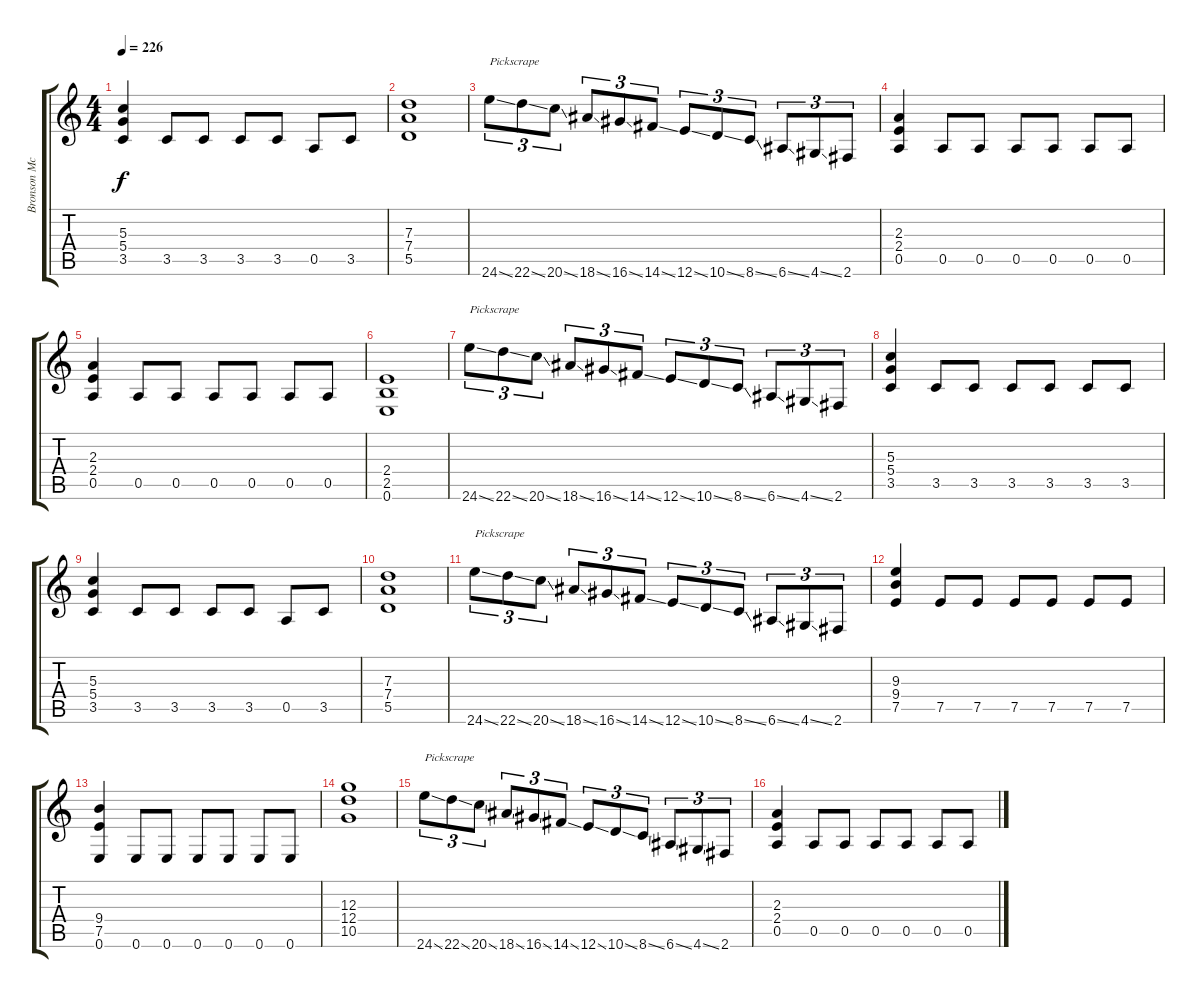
\track ("Bronson McDowall (Guitar)" "Bronson Mc") {instrument overdrivenguitar}
\staff {score tabs}
\tuning (E4 B3 G3 D3 A2 E2) {hide}
\ts (4 4)
\tempo 226
\clef g2
\ks c
(5.3 5.4 3.5).4{dy f} 3.5.8 3.5.8 3.5.8 3.5.8 0.5.8 3.5.8 |
(7.3 7.4 5.5).1 |
24.6{ss}.8{tu (3 2) txt "Pickscrape"} 22.6{ss}.8{tu (3 2)} 20.6{ss}.8{tu (3 2)} 18.6{ss}.8{tu (3 2)} 16.6{ss}.8{tu (3 2)} 14.6{ss}.8{tu (3 2)} 12.6{ss}.8{tu (3 2)} 10.6{ss}.8{tu (3 2)} 8.6{ss}.8{tu (3 2)} 6.6{ss}.8{tu (3 2)} 4.6{ss}.8{tu (3 2)} 2.6.8{tu (3 2)} |
(2.3 2.4 0.5).4 0.5.8 0.5.8 0.5.8 0.5.8 0.5.8 0.5.8 |
(2.3 2.4 0.5).4 0.5.8 0.5.8 0.5.8 0.5.8 0.5.8 0.5.8 |
(2.4 2.5 0.6).1 |
24.6{ss}.8{tu (3 2) txt "Pickscrape"} 22.6{ss}.8{tu (3 2)} 20.6{ss}.8{tu (3 2)} 18.6{ss}.8{tu (3 2)} 16.6{ss}.8{tu (3 2)} 14.6{ss}.8{tu (3 2)} 12.6{ss}.8{tu (3 2)} 10.6{ss}.8{tu (3 2)} 8.6{ss}.8{tu (3 2)} 6.6{ss}.8{tu (3 2)} 4.6{ss}.8{tu (3 2)} 2.6.8{tu (3 2)} |
(5.3 5.4 3.5).4 3.5.8 3.5.8 3.5.8 3.5.8 3.5.8 3.5.8 |
(5.3 5.4 3.5).4 3.5.8 3.5.8 3.5.8 3.5.8 0.5.8 3.5.8 |
(7.3 7.4 5.5).1 |
24.6{ss}.8{tu (3 2) txt "Pickscrape"} 22.6{ss}.8{tu (3 2)} 20.6{ss}.8{tu (3 2)} 18.6{ss}.8{tu (3 2)} 16.6{ss}.8{tu (3 2)} 14.6{ss}.8{tu (3 2)} 12.6{ss}.8{tu (3 2)} 10.6{ss}.8{tu (3 2)} 8.6{ss}.8{tu (3 2)} 6.6{ss}.8{tu (3 2)} 4.6{ss}.8{tu (3 2)} 2.6.8{tu (3 2)} |
(9.3 9.4 7.5).4 7.5.8 7.5.8 7.5.8 7.5.8 7.5.8 7.5.8 |
(9.4 7.5 0.6).4 0.6.8 0.6.8 0.6.8 0.6.8 0.6.8 0.6.8 |
(12.3 12.4 10.5).1 |
24.6{ss}.8{tu (3 2) txt "Pickscrape"} 22.6{ss}.8{tu (3 2)} 20.6{ss}.8{tu (3 2)} 18.6{ss}.8{tu (3 2)} 16.6{ss}.8{tu (3 2)} 14.6{ss}.8{tu (3 2)} 12.6{ss}.8{tu (3 2)} 10.6{ss}.8{tu (3 2)} 8.6{ss}.8{tu (3 2)} 6.6{ss}.8{tu (3 2)} 4.6{ss}.8{tu (3 2)} 2.6.8{tu (3 2)} |
(2.3 2.4 0.5).4 0.5.8 0.5.8 0.5.8 0.5.8 0.5.8 0.5.8
